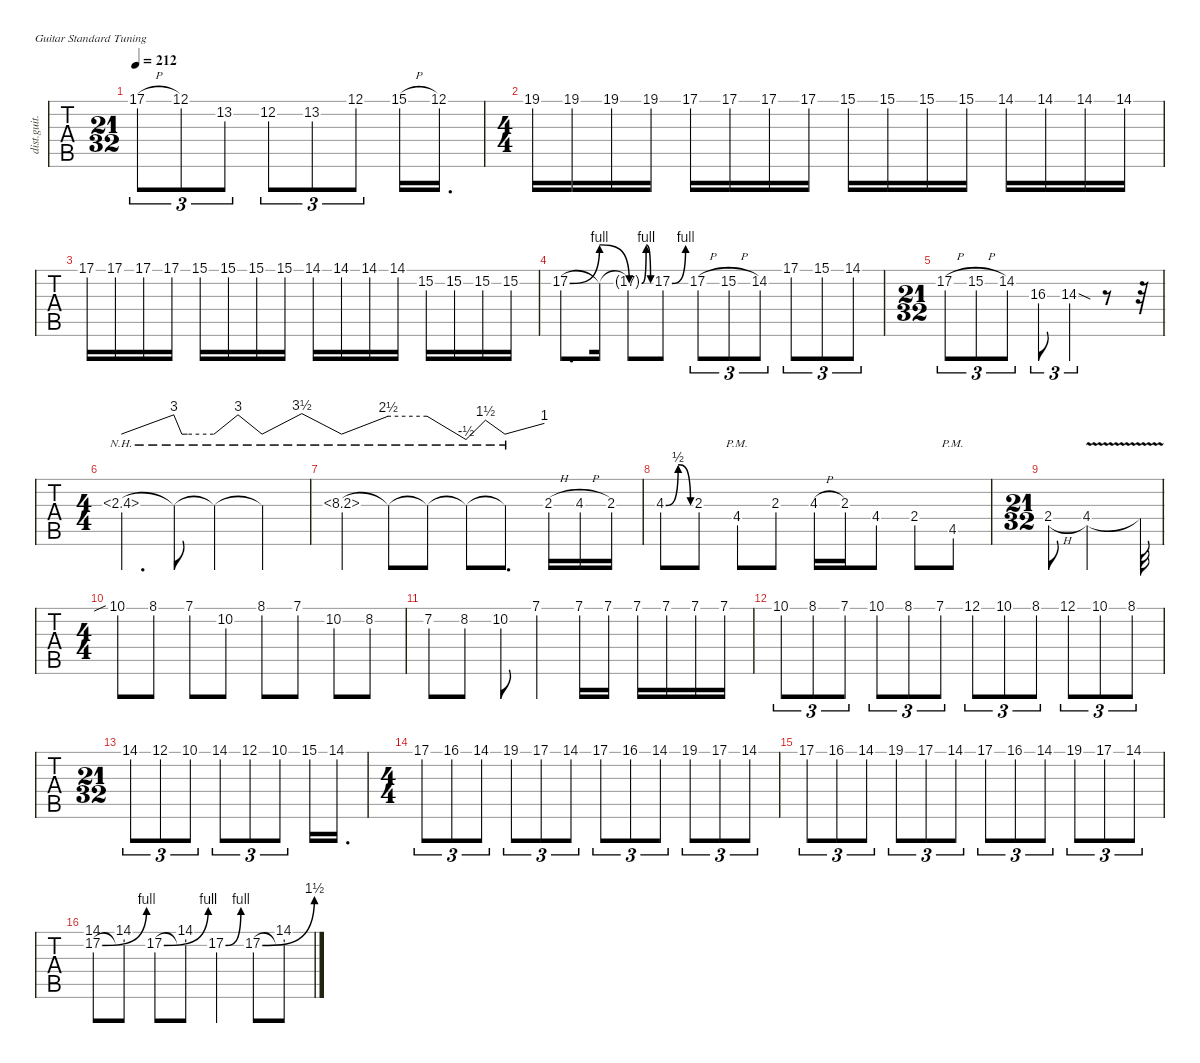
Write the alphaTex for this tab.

\defaultSystemsLayout 4
\hideDynamics
\bracketExtendMode nobrackets
\track ("Rhythm Guitar (James)" "dist.guit.") {defaultSystemsLayout 4 multiBarRest instrument distortionguitar}
\staff {tabs}
\tuning (E4 B3 G3 D3 A2 E2)
\ts (21 32)
\beaming (8 3 2)
\tempo 212
\clef g2
\ks c
17.1{h}.8{tu (3 2) dy mf} 12.1.8{tu (3 2)} 13.2.8{tu (3 2)} 12.2.8{tu (3 2)} 13.2.8{tu (3 2)} 12.1.8{tu (3 2)} 15.1{h}.16 12.1.16{d} |
\ts (4 4)
\beaming (8 2 2 2 2)
19.1.16 19.1.16 19.1.16 19.1.16 17.1.16 17.1.16 17.1.16 17.1.16 15.1.16 15.1.16 15.1.16 15.1.16 14.1{acc #}.16 14.1{acc #}.16 14.1{acc #}.16 14.1{acc #}.16 |
17.1.16 17.1.16 17.1.16 17.1.16 15.1.16 15.1.16 15.1.16 15.1.16 14.1{acc #}.16 14.1{acc #}.16 14.1{acc #}.16 14.1{acc #}.16 15.2.16 15.2.16 15.2.16 15.2.16 |
17.2{be (bendrelease 0 0 25.2 4 44.4 4 53.4 0)}.8{d} 17.2{t}.16 17.2{be (bendrelease 0 0 10.2 4 20.4 4 30 0) t}.8 17.2{be (bend 0 0 15 4)}.8 17.2{h}.8{tu (3 2)} 15.2{h}.8{tu (3 2)} 14.2{acc #}.8{tu (3 2)} 17.1.8{tu (3 2)} 15.1.8{tu (3 2)} 14.1{acc #}.8{tu (3 2)} |
\ts (21 32)
\beaming (8 3 2)
17.2{h}.8{tu (3 2)} 15.2{h}.8{tu (3 2)} 14.2{acc #}.8{tu (3 2)} 16.3.8{tu (3 2)} 14.3{sod}.4{tu (3 2)} r.8 r.32 |
\ts (4 4)
\beaming (8 2 2 2 2)
2.3{nh}.4{d tbe (dive default 0.6 0 1.2 12)} 2.3{nh t}.8{tbe (custom default 0 12 12 0 20.4 0 59.4 0)} 2.3{nh t}.4{tbe (dip default 0 0 28.2 12 41.4 12 58.199999999999996 0)} 2.3{nh t}.4{tbe (dip default 0 0 12.6 14 14.399999999999999 14 59.4 0)} |
8.3{nh acc #}.4{tbe (dive default 0 0 56.4 10)} 8.3{nh t}.8{tbe (hold default 0 10 60 10)} 8.3{nh t}.8{tbe (dive default 0 10 25.8 -2)} 8.3{nh t acc #}.8{tbe (dip default 0 -2 24 6 28.2 6 46.199999999999996 0)} 8.3{nh t acc #}.8{d tbe (dive default 0 0 42 4)} 2.3{h}.16 4.3{h}.16 2.3.16 |
4.3{be (bendrelease 0 0 22.2 2 31.2 2 46.199999999999996 0)}.8 2.3.8 4.4{pm acc #}.8 2.3.8 4.3{h}.16 2.3.16 4.4{acc #}.8 2.4.8 4.5{pm acc #}.8 |
\ts (21 32)
\beaming (8 3 2)
2.4{h}.8 4.4{v acc #}.2 4.4{v t acc #}.32 |
\ts (4 4)
\beaming (8 2 2 2 2)
10.1{sib}.8 8.1.8 7.1.8 10.2.8 8.1.8 7.1.8 10.2.8 8.2.8 |
7.2{acc #}.8 8.2.8 10.2.8 7.1.4 7.1.16 7.1.16 7.1.16 7.1.16 7.1.16 7.1.16 |
10.1.8{tu (3 2)} 8.1.8{tu (3 2)} 7.1.8{tu (3 2)} 10.1.8{tu (3 2)} 8.1.8{tu (3 2)} 7.1.8{tu (3 2)} 12.1.8{tu (3 2)} 10.1.8{tu (3 2)} 8.1.8{tu (3 2)} 12.1.8{tu (3 2)} 10.1.8{tu (3 2)} 8.1.8{tu (3 2)} |
\ts (21 32)
\beaming (8 3 2)
14.1{acc #}.8{tu (3 2)} 12.1.8{tu (3 2)} 10.1.8{tu (3 2)} 14.1{acc #}.8{tu (3 2)} 12.1.8{tu (3 2)} 10.1.8{tu (3 2)} 15.1.16 14.1{acc #}.16{d} |
\ts (4 4)
\beaming (8 2 2 2 2)
17.1.8{tu (3 2)} 16.1{acc #}.8{tu (3 2)} 14.1{acc #}.8{tu (3 2)} 19.1.8{tu (3 2)} 17.1.8{tu (3 2)} 14.1{acc #}.8{tu (3 2)} 17.1.8{tu (3 2)} 16.1{acc #}.8{tu (3 2)} 14.1{acc #}.8{tu (3 2)} 19.1.8{tu (3 2)} 17.1.8{tu (3 2)} 14.1{acc #}.8{tu (3 2)} |
17.1.8{tu (3 2)} 16.1{acc #}.8{tu (3 2)} 14.1{acc #}.8{tu (3 2)} 19.1.8{tu (3 2)} 17.1.8{tu (3 2)} 14.1{acc #}.8{tu (3 2)} 17.1.8{tu (3 2)} 16.1{acc #}.8{tu (3 2)} 14.1{acc #}.8{tu (3 2)} 19.1.8{tu (3 2)} 17.1.8{tu (3 2)} 14.1{acc #}.8{tu (3 2)} |
(14.1{acc #} 17.2{be (bend 0 0 59.4 4)}).8 (14.1{acc #} 17.2{t}).8 17.2{be (bend 0 0 59.4 4)}.8 (14.1{acc #} 17.2{t}).8 17.2{be (bend 0 0 59.4 4)}.4 17.2{be (bend 0 0 59.4 6)}.8 (14.1{acc #} 17.2{t}).8
